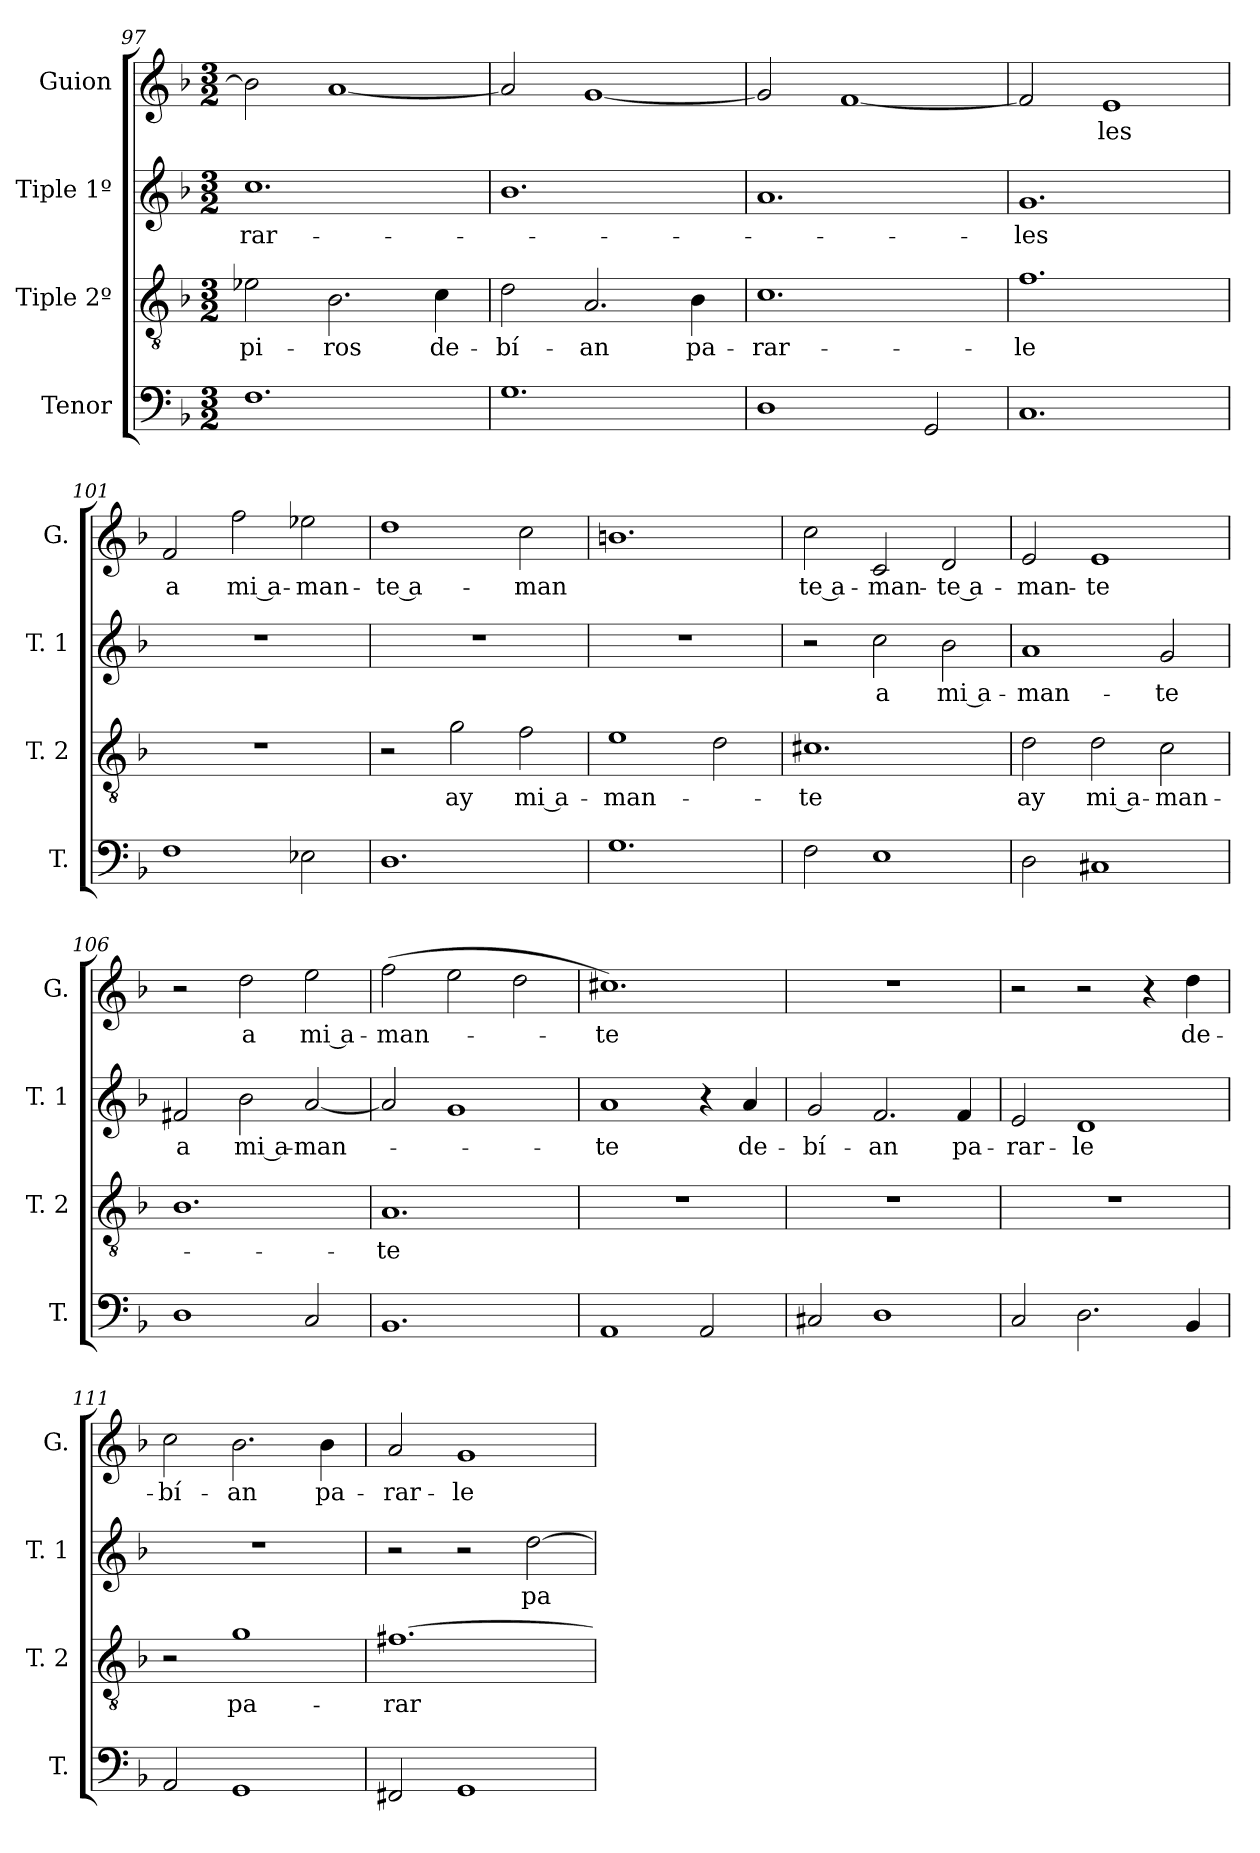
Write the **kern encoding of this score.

**kern	**kern	**text	**kern	**text	**kern	**text
*part4	*part3	*part3	*part2	*part2	*part1	*part1
*staff4	*staff3	*staff3	*staff2	*staff2	*staff1	*staff1
*I"Tenor	*I"Tiple 2º	*	*I"Tiple 1º	*	*I"Guion	*
*I'T.	*I'T. 2	*	*I'T. 1	*	*I'G.	*
*clefF4	*clefGv2	*	*clefG2	*	*clefG2	*
*k[b-]	*k[b-]	*	*k[b-]	*	*k[b-]	*
*M3/2	*M3/2	*	*M3/2	*	*M3/2	*
=97	=97	=97	=97	=97	=97	=97
1.F	2e-X	-pi-	1.cc	-rar-	2b-]	.
.	2.B-	-ros	.	.	[1a	.
.	4c	de-	.	.	.	.
=98	=98	=98	=98	=98	=98	=98
1.G	2d	-bí-	1.b-	.	2a]	.
.	2.A	-an	.	.	[1g	.
.	4B-	pa-	.	.	.	.
=99	=99	=99	=99	=99	=99	=99
1D	1.c	-rar-	1.a	.	2g]	.
.	.	.	.	.	[1f	.
2GG	.	.	.	.	.	.
=100	=100	=100	=100	=100	=100	=100
1.C	1.f	-le	1.g	-les	2f]	.
.	.	.	.	.	1e	-les
=101	=101	=101	=101	=101	=101	=101
1F	1.r	.	1.r	.	2f	a
.	.	.	.	.	2ff	mi a-
2E-X	.	.	.	.	2ee-X	-man-
=102	=102	=102	=102	=102	=102	=102
1.D	2r	.	1.r	.	1dd	te a-
.	2g	ay	.	.	.	.
.	2f	mi a-	.	.	2cc	-man
=103	=103	=103	=103	=103	=103	=103
1.G	1e	-man-	1.r	.	1.bn	.
.	2d	.	.	.	.	.
=104	=104	=104	=104	=104	=104	=104
2F	1.c#X	-te	2r	.	2cc	te a-
1E	.	.	2cc	a	2c	-man-
.	.	.	2b-	mi a-	2d	te a-
=105	=105	=105	=105	=105	=105	=105
2D	2d	ay	1a	-man-	2e	-man-
1C#X	2d	mi a-	.	.	1e	-te
.	2c	-man-	2g	-te	.	.
=106	=106	=106	=106	=106	=106	=106
1D	1.B-	.	2f#X	a	2r	.
.	.	.	2b-	mi a-	2dd	a
2C	.	.	[2a	-man-	2ee	mi a-
=107	=107	=107	=107	=107	=107	=107
1.BB-	1.A	-te	2a]	.	(2ff	-man-
.	.	.	1g	.	2ee	.
.	.	.	.	.	2dd	.
=108	=108	=108	=108	=108	=108	=108
1AA	1.r	.	1a	-te	1.cc#X)	-te
2AA	.	.	4r	.	.	.
.	.	.	4a	de-	.	.
=109	=109	=109	=109	=109	=109	=109
2C#X	1.r	.	2g	-bí-	1.r	.
1D	.	.	2.f	-an	.	.
.	.	.	4f	pa-	.	.
=110	=110	=110	=110	=110	=110	=110
2C	1.r	.	2e	-rar-	2r	.
2.D	.	.	1d	-le	2r	.
.	.	.	.	.	4r	.
4BB-	.	.	.	.	4dd	de-
=111	=111	=111	=111	=111	=111	=111
2AA	2r	.	1.r	.	2cc	-bí-
1GG	1g	pa-	.	.	2.b-	-an
.	.	.	.	.	4b-	pa-
=112	=112	=112	=112	=112	=112	=112
2FF#X	[1.f#X	-rar-	2r	.	2a	-rar-
1GG	.	.	2r	.	1g	-le
.	.	.	[2dd	pa-	.	.
=	=	=	=	=	=	=
*-	*-	*-	*-	*-	*-	*-
